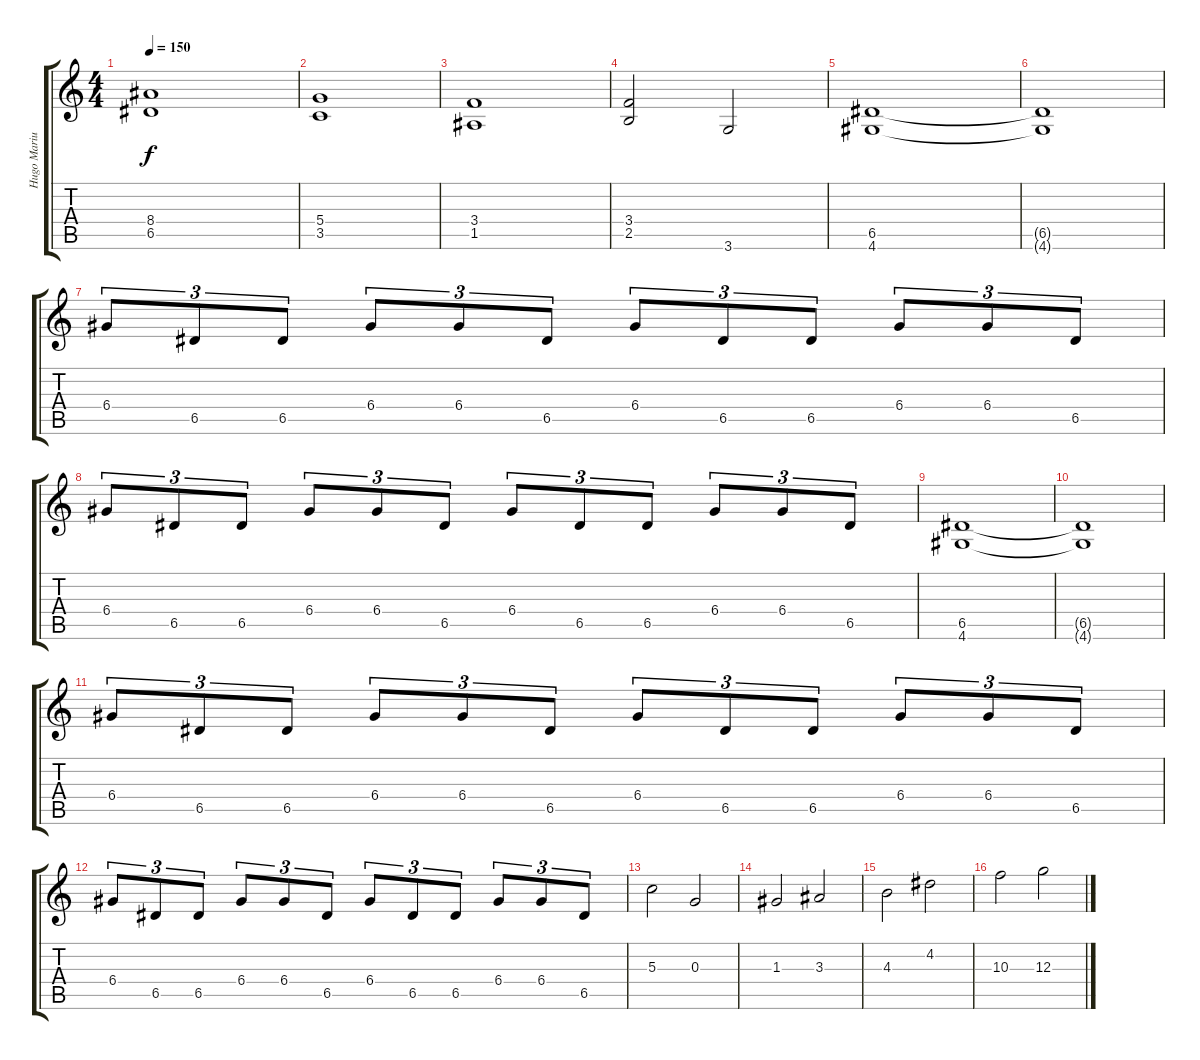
\track ("Hugo Mariutti" "Hugo Mariu") {instrument distortionguitar}
\staff {score tabs}
\tuning (E4 B3 G3 D3 A2 E2) {hide}
\ts (4 4)
\tempo 150
\clef g2
\ks c
(8.4 6.5).1{dy f} |
(5.4 3.5).1 |
(3.4 1.5).1 |
(3.4 2.5).2 3.6.2 |
(6.5 4.6).1 |
(6.5{t} 4.6{t}).1{volume 4} |
6.4.8{tu (3 2) volume 14} 6.5.8{tu (3 2)} 6.5.8{tu (3 2)} 6.4.8{tu (3 2)} 6.4.8{tu (3 2)} 6.5.8{tu (3 2)} 6.4.8{tu (3 2)} 6.5.8{tu (3 2)} 6.5.8{tu (3 2)} 6.4.8{tu (3 2)} 6.4.8{tu (3 2)} 6.5.8{tu (3 2)} |
6.4.8{tu (3 2) volume 14} 6.5.8{tu (3 2)} 6.5.8{tu (3 2)} 6.4.8{tu (3 2)} 6.4.8{tu (3 2)} 6.5.8{tu (3 2)} 6.4.8{tu (3 2)} 6.5.8{tu (3 2)} 6.5.8{tu (3 2)} 6.4.8{tu (3 2)} 6.4.8{tu (3 2)} 6.5.8{tu (3 2)} |
(6.5 4.6).1{volume 16} |
(6.5{t} 4.6{t}).1{volume 4} |
6.4.8{tu (3 2) volume 14} 6.5.8{tu (3 2)} 6.5.8{tu (3 2)} 6.4.8{tu (3 2)} 6.4.8{tu (3 2)} 6.5.8{tu (3 2)} 6.4.8{tu (3 2)} 6.5.8{tu (3 2)} 6.5.8{tu (3 2)} 6.4.8{tu (3 2)} 6.4.8{tu (3 2)} 6.5.8{tu (3 2)} |
6.4.8{tu (3 2) volume 14} 6.5.8{tu (3 2)} 6.5.8{tu (3 2)} 6.4.8{tu (3 2)} 6.4.8{tu (3 2)} 6.5.8{tu (3 2)} 6.4.8{tu (3 2)} 6.5.8{tu (3 2)} 6.5.8{tu (3 2)} 6.4.8{tu (3 2)} 6.4.8{tu (3 2)} 6.5.8{tu (3 2)} |
5.3.2 0.3.2 |
1.3.2 3.3.2 |
4.3.2 4.2.2 |
10.3.2 12.3.2
